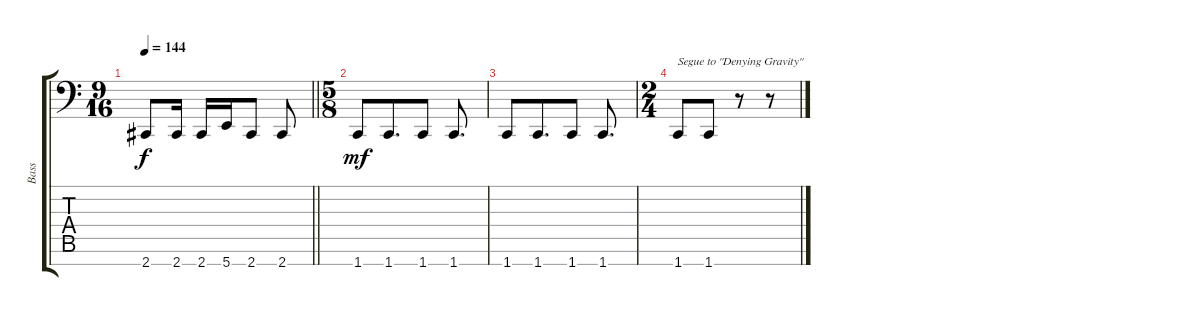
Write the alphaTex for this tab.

\track ("Bass" "Bass") {instrument electricbassfinger}
\staff {score tabs}
\tuning (E3 B2 G2 D2 A1 E1 B0) {hide}
\ts (9 16)
\tempo 144
\clef f4
\barLineRight lightlight
\ks c
2.7.8{dy f} 2.7.16 2.7.16 5.7.16 2.7.8 2.7.8 |
\ts (5 8)
1.7.8{dy mf} 1.7.8{d} 1.7.8 1.7.8{d} |
1.7.8 1.7.8{d} 1.7.8 1.7.8{d} |
\ts (2 4)
1.7.8{txt "Segue to \"Denying Gravity\""} 1.7.8 r.8 r.8
